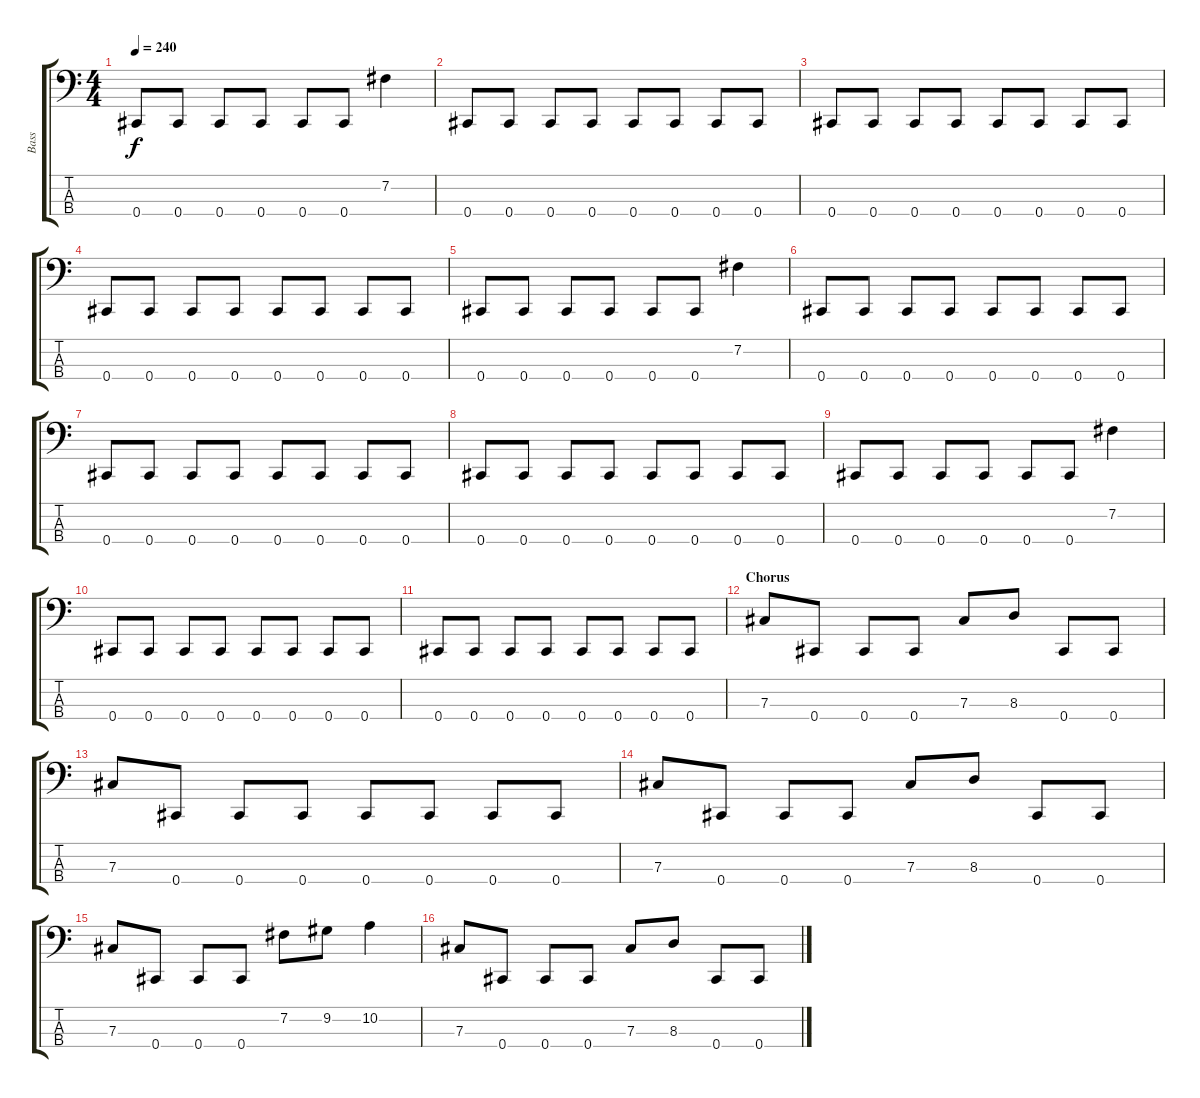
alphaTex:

\track ("Bass" "Bass") {instrument electricbasspick}
\staff {score tabs}
\tuning (E2 B1 Gb1 Db1) {hide}
\ts (4 4)
\tempo 240
\clef f4
\ks c
0.4.8{dy f} 0.4.8 0.4.8 0.4.8 0.4.8 0.4.8 7.2.4 |
0.4.8 0.4.8 0.4.8 0.4.8 0.4.8 0.4.8 0.4.8 0.4.8 |
0.4.8 0.4.8 0.4.8 0.4.8 0.4.8 0.4.8 0.4.8 0.4.8 |
0.4.8 0.4.8 0.4.8 0.4.8 0.4.8 0.4.8 0.4.8 0.4.8 |
0.4.8 0.4.8 0.4.8 0.4.8 0.4.8 0.4.8 7.2.4 |
0.4.8 0.4.8 0.4.8 0.4.8 0.4.8 0.4.8 0.4.8 0.4.8 |
0.4.8 0.4.8 0.4.8 0.4.8 0.4.8 0.4.8 0.4.8 0.4.8 |
0.4.8 0.4.8 0.4.8 0.4.8 0.4.8 0.4.8 0.4.8 0.4.8 |
0.4.8 0.4.8 0.4.8 0.4.8 0.4.8 0.4.8 7.2.4 |
0.4.8 0.4.8 0.4.8 0.4.8 0.4.8 0.4.8 0.4.8 0.4.8 |
0.4.8 0.4.8 0.4.8 0.4.8 0.4.8 0.4.8 0.4.8 0.4.8 |
\section ("" "Chorus")
7.3.8 0.4.8 0.4.8 0.4.8 7.3.8 8.3.8 0.4.8 0.4.8 |
7.3.8 0.4.8 0.4.8 0.4.8 0.4.8 0.4.8 0.4.8 0.4.8 |
7.3.8 0.4.8 0.4.8 0.4.8 7.3.8 8.3.8 0.4.8 0.4.8 |
7.3.8 0.4.8 0.4.8 0.4.8 7.2.8 9.2.8 10.2.4 |
7.3.8 0.4.8 0.4.8 0.4.8 7.3.8 8.3.8 0.4.8 0.4.8
